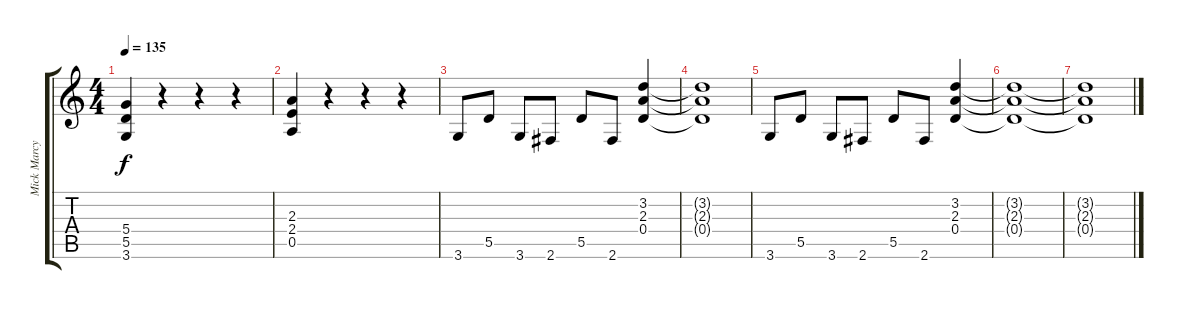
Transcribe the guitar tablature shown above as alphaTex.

\track ("Mick Marcy" "Mick Marcy") {instrument electricguitarclean}
\staff {score tabs}
\tuning (E4 B3 G3 D3 A2 E2) {hide}
\ts (4 4)
\tempo 135
\clef g2
\ks c
(5.4 5.5 3.6).4{dy f} r.4 r.4 r.4 |
(2.3 2.4 0.5).4 r.4 r.4 r.4 |
3.6.8 5.5.8 3.6.8 2.6.8 5.5.8 2.6.8 (3.2 2.3 0.4).4 |
(3.2{t} 2.3{t} 0.4{t}).1 |
3.6.8 5.5.8 3.6.8 2.6.8 5.5.8 2.6.8 (3.2 2.3 0.4).4 |
(3.2{t} 2.3{t} 0.4{t}).1 |
(3.2{t} 2.3{t} 0.4{t}).1
